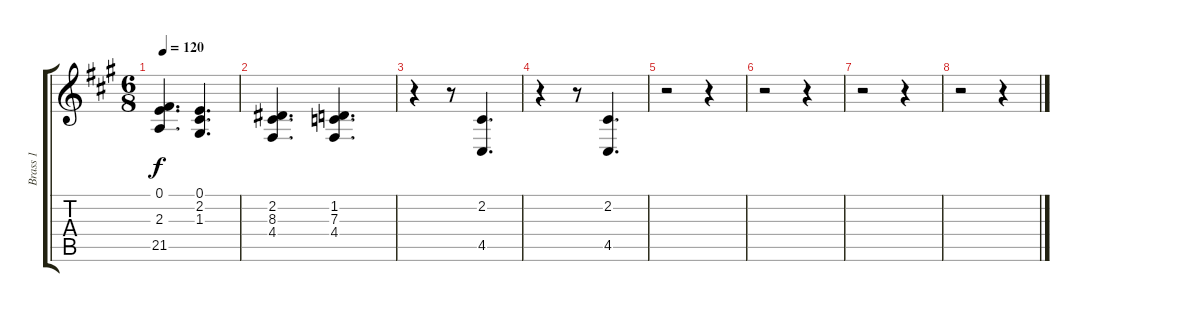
\track ("Brass 1" "Brass 1") {instrument brasssection}
\staff {score tabs}
\tuning (E4 B3 G3 D3 A2 E2) {hide}
\ts (6 8)
\tempo 120
\clef g2
\ks a
(0.1 2.3 21.5).4{d dy f} (0.1 2.2 1.3).4{d} |
(2.2 8.3 4.4).4{d} (1.2 7.3 4.4).4{d} |
r.4{volume 2} r.8 (2.2 4.5).4{d} |
r.4 r.8 (2.2 4.5).4{d} |
r.2 r.4 |
r.2 r.4 |
r.2 r.4 |
r.2 r.4
